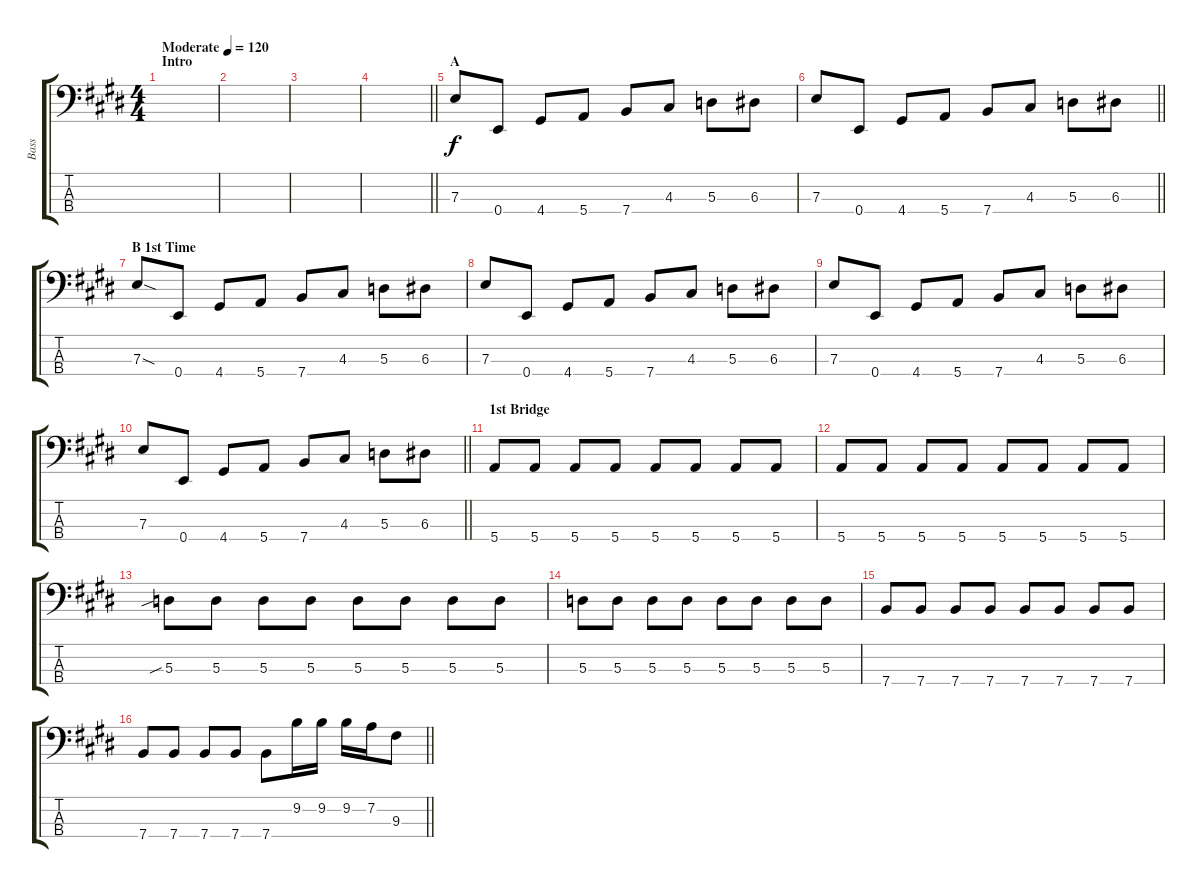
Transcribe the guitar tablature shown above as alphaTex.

\track ("Bass" "Bass") {instrument electricbasspick}
\staff {score tabs}
\tuning (G2 D2 A1 E1) {hide}
\ts (4 4)
\section ("" "Intro")
\tempo (120 "Moderate")
\clef f4
\ks e
|
|
|
\barLineRight lightlight
|
\section ("" "A")
7.3.8 0.4.8 4.4.8 5.4.8 7.4.8 4.3.8 5.3.8 6.3.8 |
\barLineRight lightlight
7.3.8 0.4.8 4.4.8 5.4.8 7.4.8 4.3.8 5.3.8 6.3.8 |
\section ("" "B 1st Time")
7.3{sod}.8 0.4.8 4.4.8 5.4.8 7.4.8 4.3.8 5.3.8 6.3.8 |
7.3.8 0.4.8 4.4.8 5.4.8 7.4.8 4.3.8 5.3.8 6.3.8 |
7.3.8 0.4.8 4.4.8 5.4.8 7.4.8 4.3.8 5.3.8 6.3.8 |
\barLineRight lightlight
7.3.8 0.4.8 4.4.8 5.4.8 7.4.8 4.3.8 5.3.8 6.3.8 |
\section ("" "1st Bridge")
5.4.8 5.4.8 5.4.8 5.4.8 5.4.8 5.4.8 5.4.8 5.4.8 |
5.4.8 5.4.8 5.4.8 5.4.8 5.4.8 5.4.8 5.4.8 5.4.8 |
5.3{sib}.8 5.3.8 5.3.8 5.3.8 5.3.8 5.3.8 5.3.8 5.3.8 |
5.3.8 5.3.8 5.3.8 5.3.8 5.3.8 5.3.8 5.3.8 5.3.8 |
7.4.8 7.4.8 7.4.8 7.4.8 7.4.8 7.4.8 7.4.8 7.4.8 |
\barLineRight lightlight
7.4.8 7.4.8 7.4.8 7.4.8 7.4.8 9.2.16 9.2.16 9.2.16 7.2.16 9.3.8
